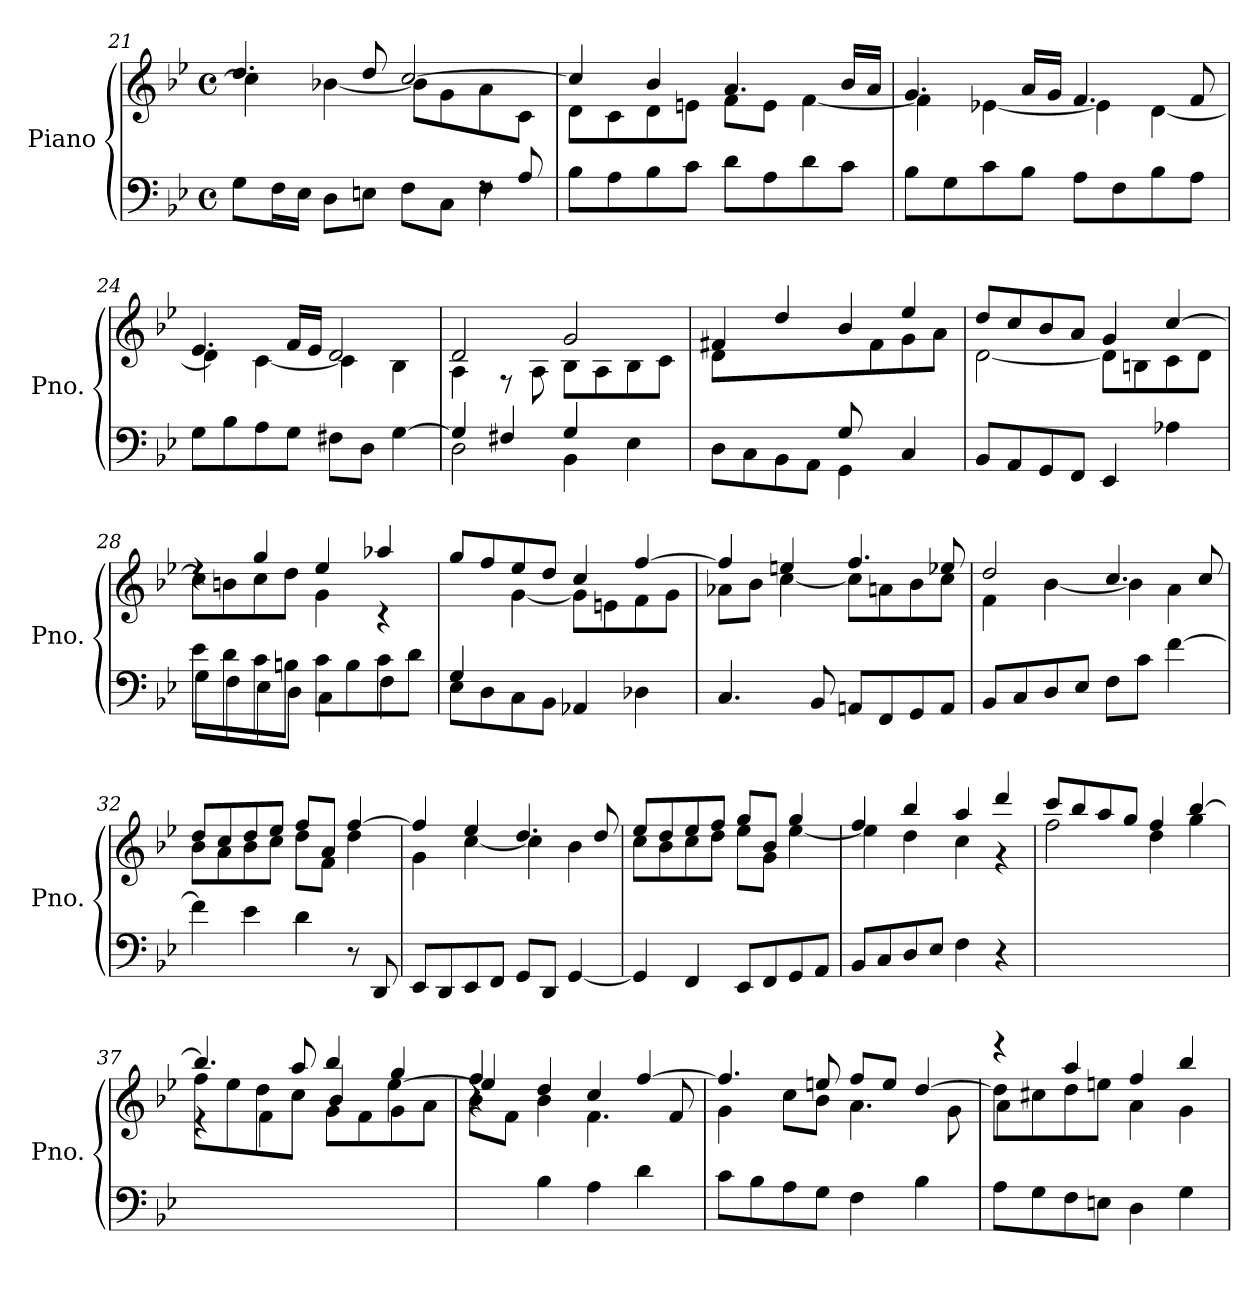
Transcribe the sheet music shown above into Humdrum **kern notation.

**kern	**kern
*part1	*part1
*staff2	*staff1
*I"Piano	*
*I'Pno.	*
*clefF4	*clefG2
*k[b-e-]	*k[b-e-]
*M4/4	*M4/4
*met(c)	*met(c)
=21	=21
*^	*^
2.ryy	8G\L	4.dd/	4cc\]
.	16F\L	.	.
.	16E-\JJ	.	.
.	8D\L	.	[4b-X\
.	8En\J	8dd/	.
.	8F\L	[2cc/	8b-\L]
.	8C\J	.	8g\
8rF	4F\	.	8a\
8A/	.	.	8c\J
*v	*v	*	*
=22	=22	=22
8B-\L	4cc/]	8d\L
8A\	.	8c\
8B-\	4b-/	8d\
8c\J	.	8en\J
8d\L	4.a/	8f\L
8A\	.	8e\J
8d\	.	[4f\
8c\J	16b-/LL	.
.	16a/JJ	.
!!LO:PB:g=z	!!
=23	=23	=23
8B-\L	4.g/	4f\]
8G\	.	.
8c\	.	[4e-X\
8B-\J	16a/LL	.
.	16g/JJ	.
8A\L	4.f/	4e-\]
8F\	.	.
8B-\	.	[4d\
8A\J	8f/	.
=24	=24	=24
8G\L	4.e-/	4d\]
8B-\	.	.
8A\	.	[4c\
8G\J	16f/LL	.
.	16e-/JJ	.
8F#X\L	2d/	4c\]
8D\J	.	.
[4G\	.	4B-\
=25	=25	=25
*^	*	*
4G/]	2D\	2d/	4A\
4F#X/	.	.	8r
.	.	.	8A\
4G/	4BB-\	2g/	8B-\L
.	.	.	8A\
4ryy	4E-\	.	8B-\
.	.	.	8c\J
=26	=26	=26	=26
8ryy	8D\L	4f#X/	8d\L
8A/	8C\	.	2ryy
8G/	8BB-\	4dd/	.
8F#X/J	8AA\J	.	.
8G/L	4GG\	4b-/	.
4.ryy	.	.	8f#\
.	4C/	4ee-/	8g\
.	.	.	8a\J
*v	*v	*	*
!!LO:LB:g=z
=27	=27	=27
*	*	*^
8BB-/L	8dd/L	[2d\	2.ryy
8AA/	8cc/	.	.
8GG/	8b-/	.	.
8FF/J	8a/J	.	.
4EE-/	4g/	8d\L]	.
.	.	8Bn\	.
4A-X\	4ryy	8c\	[4cc/
.	.	8d\J	.
*	*	*v	*v
=28	=28	=28
*^	*	*
8e-\L	8G\L	4rdd	8cc\L]
8d\	8F\	.	8bn\
8c\	8E-\	4gg/	8cc\
8Bn\J	8D\J	.	8dd\J
8c\L	4C\	4ee-/	4g\
8B\	.	.	.
8c\	4F\	4aa-X/	4rc
8d\J	.	.	.
=29	=29	=29	=29
4G/	8E-\L	8gg/L	4ryy
.	8D\	8ff/	.
2.ryy	8C\	8ee-/	[4g\
.	8BB-\J	8dd/J	.
.	4AA-X/	4cc/	8g\L]
.	.	.	8en\
.	4D-X\	[4ff/	8f\
.	.	.	8g\J
*v	*v	*	*
=30	=30	=30
4.C/	4ff/]	8a-X\L
.	.	8b-\J
.	4een/	[4cc\
8BB-/	.	.
8AAn/L	4.ff/	8cc\L]
8FF/	.	8an\
8GG/	.	8b-\
8AA/J	8ee-X/	8cc\J
!!LO:LB:g=z	!!
=31	=31	=31
8BB-/L	2dd/	4f\
8C/	.	.
8D/	.	[4b-\
8E-/J	.	.
8F\L	4.cc/	4b-\]
8c\J	.	.
[4f\	.	4a\
.	8cc/	.
=32	=32	=32
4f\]	8dd/L	8b-\L
.	8cc/	8a\
4e-\	8dd/	8b-\
.	8ee-/J	8cc\J
4d\	8ff/L	8dd\L
.	8a/J	8f\J
8r	[4ff/	4dd\
8DD/	.	.
=33	=33	=33
8EE-/L	4ff/]	4g\
8DD/	.	.
8EE-/	4ee-/	[4cc\
8FF/J	.	.
8GG/L	4.dd/	4cc\]
8DD/J	.	.
[4GG/	.	4b-\
.	8dd/	.
=34	=34	=34
4GG/]	8ee-/L	8cc\L
.	8dd/	8b-\
4FF/	8ee-/	8cc\
.	8ff/J	8dd\J
8EE-/L	8gg/L	8ee-\L
8FF/	8b-/J	8g\J
8GG/	4gg/	[4ee-\
8AA/J	.	.
=35	=35	=35
8BB-/L	4ff/	4ee-\]
8C/	.	.
8D/	4bb-/	4dd\
8E-/J	.	.
4F\	4aa/	4cc\
4r	4ddd/	4r
!!LO:LB:g=z	!!
=36	=36	=36
1ryy	8ccc/L	2ff\
.	8bb-/	.
.	8aa/	.
.	8gg/J	.
.	4ff/	4dd\
.	[4bb-/	4gg\
=37	=37	=37
*	*	*^
1ryy	4.bb-/]	4re	8ff\L
.	.	.	8ee-\
.	.	4f\	8dd\
.	8aa/	.	8cc\J
.	4bb-/	8g\L	4b-/
.	.	8f\	.
.	4gg/	8g\	[4ee-\
.	.	8a\J	.
=38	=38	=38	=38
*	*	*	*^
4ryy	4r	4ff/	8b-\L	4ee-/]
.	.	.	8f\J	.
4B-\	4dd/	4ryy	4b-\	2.ryy
4A\	4cc/	2ryy	4.f\	.
4d\	[4ff/	.	.	.
.	.	.	8f/	.
*	*	*v	*v	*v
=39	=39	=39
8c\L	4.ff/]	4g\
8B-\	.	.
8A\	.	8cc\L
8G\J	8een/	8b-\J
4F\	8ff/L	4.a\
.	8ee/J	.
4B-\	[4dd/	.
.	.	8g\
!!LO:LB:g=z
=40	=40	=40
*	*	*^
8A\L	8dd\L]	4reee	4a\
8G\	8cc#X\	.	.
8F\	8dd\	4aa/	2.ryy
8En\J	8een\J	.	.
4D\	4a\	4ff/	.
4G\	4g\	4bb-/	.
*	*v	*v	*v
=	=
*-	*-
